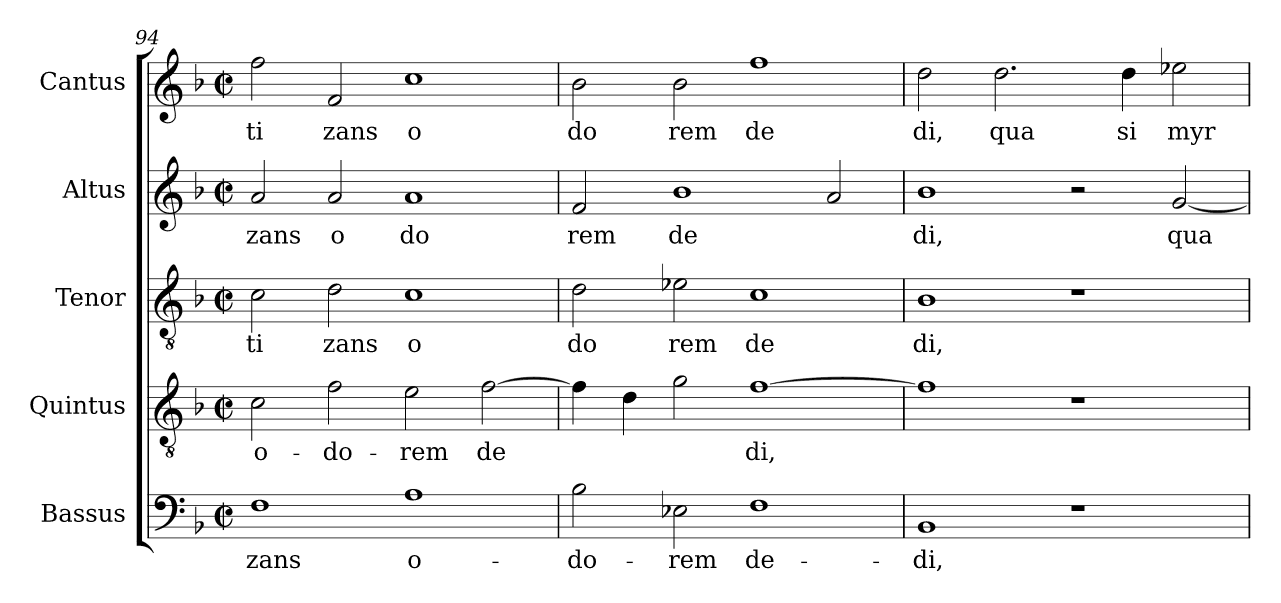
**kern	**text	**kern	**text	**kern	**text	**kern	**text	**kern	**text
*part5	*part5	*part4	*part4	*part3	*part3	*part2	*part2	*part1	*part1
*staff5	*staff5	*staff4	*staff4	*staff3	*staff3	*staff2	*staff2	*staff1	*staff1
*I"Bassus	*	*I"Quintus	*	*I"Tenor	*	*I"Altus	*	*I"Cantus	*
*clefF4	*	*clefGv2	*	*clefGv2	*	*clefG2	*	*clefG2	*
*k[b-]	*	*k[b-]	*	*k[b-]	*	*k[b-]	*	*k[b-]	*
*F:	*	*F:	*	*F:	*	*F:	*	*F:	*
*M2/2	*	*M2/2	*	*M2/2	*	*M2/2	*	*M2/2	*
*met(c|)	*	*met(c|)	*	*met(c|)	*	*met(c|)	*	*met(c|)	*
=94	=94	=94	=94	=94	=94	=94	=94	=94	=94
!	!LO:LY:b	!	!LO:LY:b	!	!LO:LY:b	!	!LO:LY:b:cj	!	!LO:LY:b:cj
1F	-zans	2c\	o-	2c\	ti	2a/	zans	2ff\	ti
!	!	!	!LO:LY:b	!	!LO:LY:b	!	!LO:LY:b:cj	!	!LO:LY:b:cj
.	.	2f\	-do-	2d\	zans	2a/	o	2f/	zans
!	!LO:LY:b	!	!LO:LY:b	!	!LO:LY:b	!	!LO:LY:b:cj	!	!LO:LY:b:cj
1A	o-	2e\	-rem	1c	o	1a	do	1cc	o
!	!	!	!LO:LY:b	!	!	!	!	!	!
.	.	[>2f\	de-	.	.	.	.	.	.
=95	=95	=95	=95	=95	=95	=95	=95	=95	=95
!	!LO:LY:b	!	!LO:LY:b	!	!LO:LY:b	!	!LO:LY:b:cj	!	!LO:LY:b:cj
2B-\	-do-	4f\]	--	2d\	do	2f/	rem	2b-\	do
!	!	!	!LO:LY:b	!	!	!	!	!	!
.	.	4d\	--	.	.	.	.	.	.
!	!LO:LY:b	!	!LO:LY:b	!	!LO:LY:b	!	!LO:LY:b:cj	!	!LO:LY:b:cj
2E-X\	-rem	2g\	--	2e-X\	rem	1b-	de	2b-\	rem
!	!LO:LY:b	!	!LO:LY:b	!	!LO:LY:b	!	!	!	!LO:LY:b:cj
1F	de-	[<1f	-di,	1c	de	.	.	1ff	de
!	!	!	!	!	!	!	!LO:LY:b:cj	!	!
.	.	.	.	.	.	2a/	.	.	.
!!LO:PB:g=z
=96	=96	=96	=96	=96	=96	=96	=96	=96	=96
!	!LO:LY:b	!	!LO:LY:b	!	!LO:LY:b	!	!LO:LY:b:cj	!	!LO:LY:b:cj
1BB-	-di,	1f]	.	1B-	di,	1b-	di,	2dd\	di,
!	!	!	!	!	!	!	!	!	!LO:LY:b:cj
.	.	.	.	.	.	.	.	2.dd\	qua
1r	.	1r	.	1r	.	2r	.	.	.
!	!	!	!	!	!	!	!	!	!LO:LY:b:cj
.	.	.	.	.	.	.	.	4dd\	si
!	!	!	!	!	!	!	!LO:LY:b:cj	!	!LO:LY:b:cj
.	.	.	.	.	.	[<2g/	qua-	2ee-X\	myr
=	=	=	=	=	=	=	=	=	=
*-	*-	*-	*-	*-	*-	*-	*-	*-	*-
